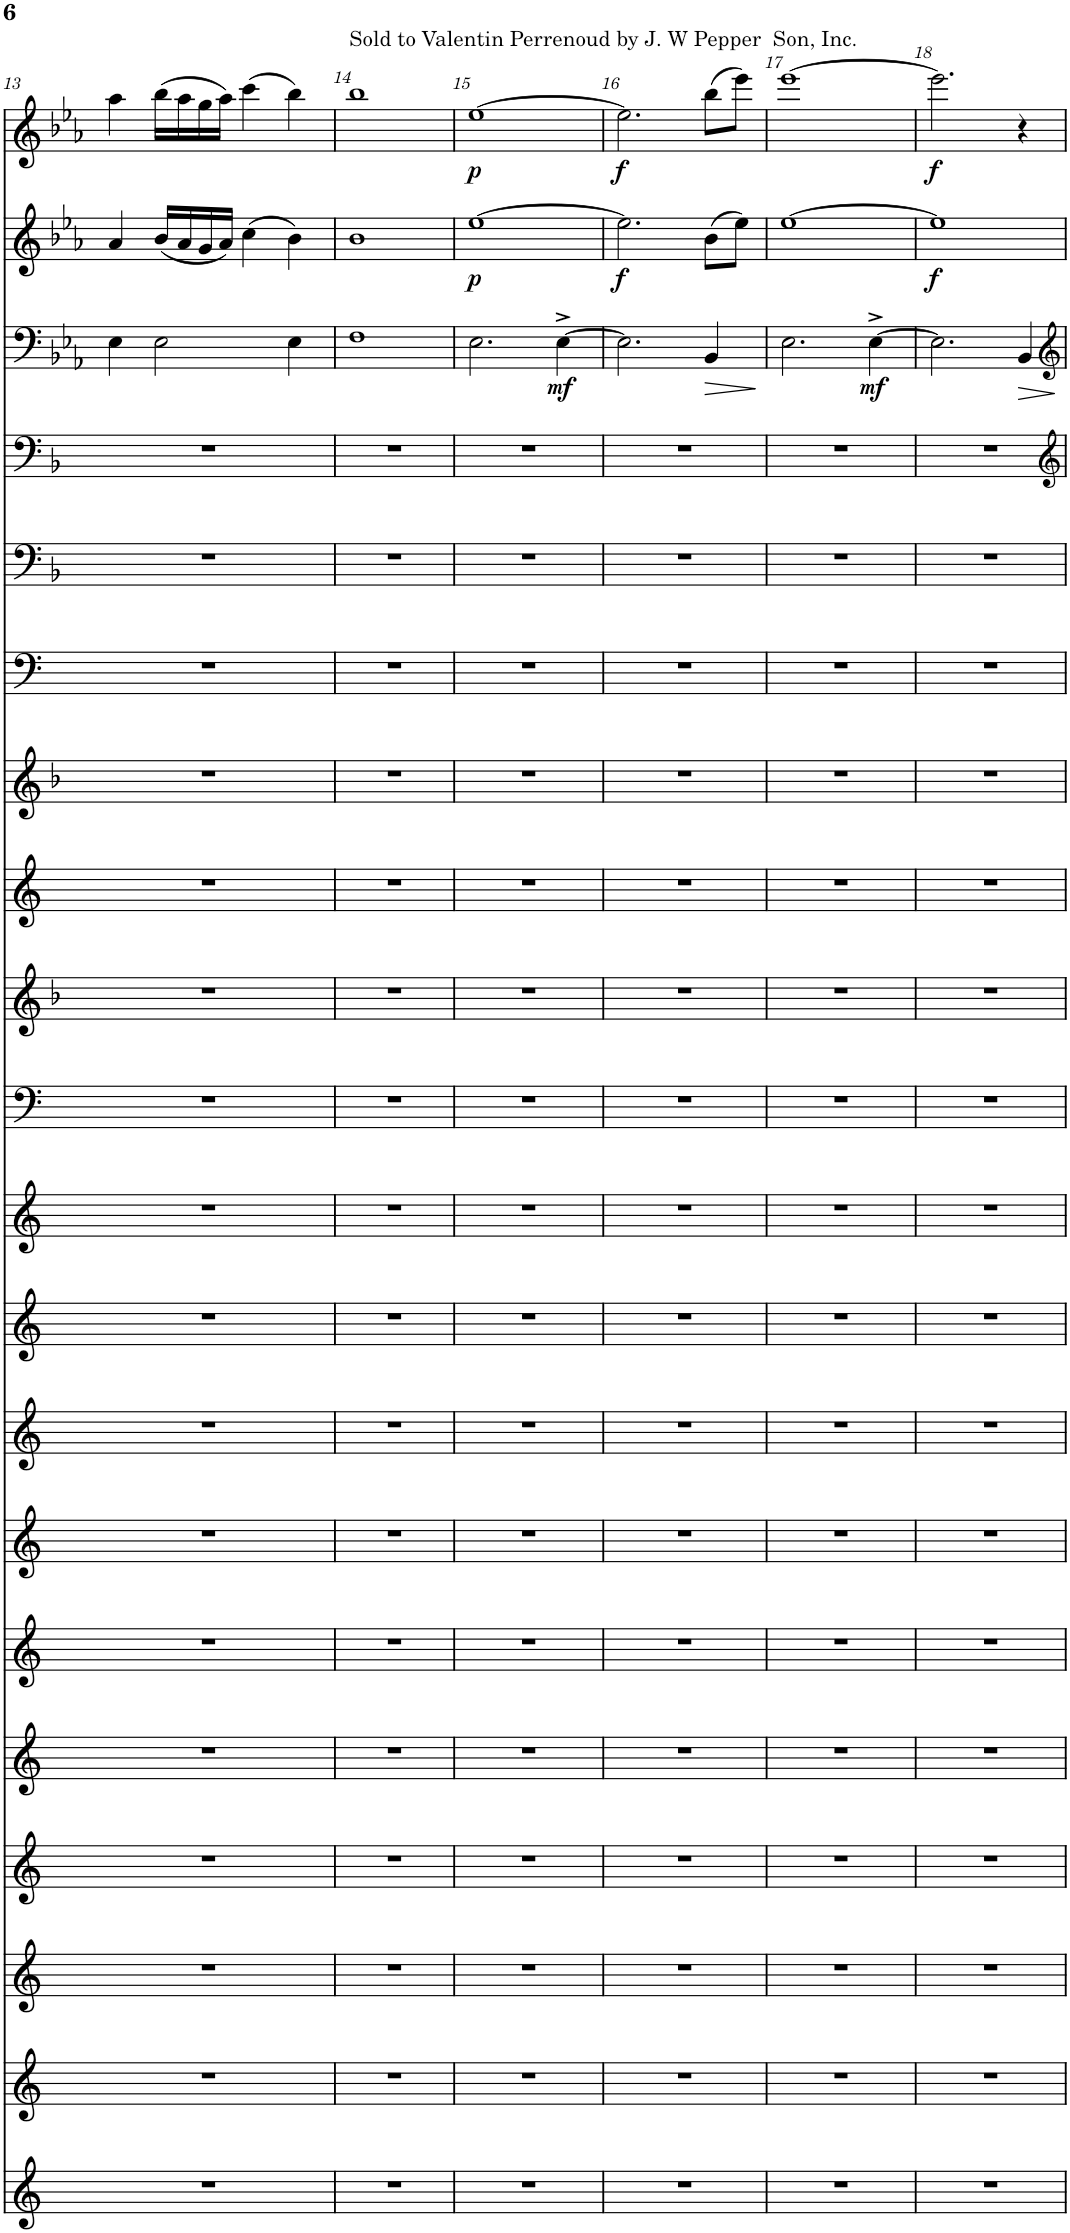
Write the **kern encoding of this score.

**kern	**kern	**kern	**kern	**kern	**kern	**kern	**kern	**kern	**kern	**kern	**kern	**kern	**kern	**kern	**kern	**kern	**kern	**dynam	**kern	**dynam	**kern	**dynam
*part20	*part19	*part18	*part17	*part16	*part15	*part14	*part13	*part12	*part11	*part10	*part9	*part8	*part7	*part6	*part5	*part4	*part3	*part3	*part2	*part2	*part1	*part1
*staff20	*staff19	*staff18	*staff17	*staff16	*staff15	*staff14	*staff13	*staff12	*staff11	*staff10	*staff9	*staff8	*staff7	*staff6	*staff5	*staff4	*staff3	*staff3	*staff2	*staff2	*staff1	*staff1
*I"part 19	*I"part 18	*I"part 17	*I"part 16	*I"part 15	*I"part 14	*I"part 13	*I"part 12	*I"part 11	*I"part 10	*I"part 9	*I"part 8	*I"part 7	*I"part 6	*I"part 5	*I"part 4	*I"part 3	*I"part 2	*	*I"part 1	*	*I"part 0	*
!!LO:PB:g=z
*clefG2	*clefG2	*clefG2	*clefG2	*clefG2	*clefG2	*clefG2	*clefG2	*clefG2	*clefG2	*clefF4	*clefG2	*clefX	*clefX	*clefF4	*clefF4	*clefF4	*clefF4	*	*clefG2	*	*clefG2	*
*	*	*Trd-2c-3	*Trd-2c-3	*	*	*	*Trd-3c-5	*Trd1c2	*Trd1c2	*Trd-2c-3	*Trd1c2	*Trd-2c-3	*Trd1c2	*Trd-2c-3	*Trd1c2	*Trd1c2	*	*	*	*	*	*
*k[]	*k[]	*k[]	*k[]	*k[]	*k[]	*k[]	*k[]	*k[]	*k[]	*k[]	*k[b-]	*k[]	*k[b-]	*k[]	*k[b-]	*k[b-]	*k[b-e-a-]	*	*k[b-e-a-]	*	*k[b-e-a-]	*
*M4/4	*M4/4	*M4/4	*M4/4	*M4/4	*M4/4	*M4/4	*M4/4	*M4/4	*M4/4	*M4/4	*M4/4	*M4/4	*M4/4	*M4/4	*M4/4	*M4/4	*M4/4	*	*M4/4	*	*M4/4	*
=13	=13	=13	=13	=13	=13	=13	=13	=13	=13	=13	=13	=13	=13	=13	=13	=13	=13	=13	=13	=13	=13	=13
1r	1r	1r	1r	1r	1r	1r	1r	1r	1r	1r	1r	1r	1r	1r	1r	1r	4E-\	.	4a-/	.	4aa-\	.
.	.	.	.	.	.	.	.	.	.	.	.	.	.	.	.	.	2E-\	.	(16b-/LL	.	(16bb-\LL	.
.	.	.	.	.	.	.	.	.	.	.	.	.	.	.	.	.	.	.	16a-/	.	16aa-\	.
.	.	.	.	.	.	.	.	.	.	.	.	.	.	.	.	.	.	.	16g/	.	16gg\	.
.	.	.	.	.	.	.	.	.	.	.	.	.	.	.	.	.	.	.	16a-/JJ)	.	16aa-\JJ)	.
.	.	.	.	.	.	.	.	.	.	.	.	.	.	.	.	.	.	.	(4cc\	.	(4ccc\	.
.	.	.	.	.	.	.	.	.	.	.	.	.	.	.	.	.	4E-\	.	4b-\)	.	4bb-\)	.
=14	=14	=14	=14	=14	=14	=14	=14	=14	=14	=14	=14	=14	=14	=14	=14	=14	=14	=14	=14	=14	=14	=14
!	!	!	!	!	!	!	!	!	!	!	!	!	!	!	!	!	!	!	!	!	!LO:TX:a:t=Sold to Valentin Perrenoud by J. W Pepper  Son, Inc.	!
1r	1r	1r	1r	1r	1r	1r	1r	1r	1r	1r	1r	1r	1r	1r	1r	1r	1F	.	1b-	.	1bb-	.
=15	=15	=15	=15	=15	=15	=15	=15	=15	=15	=15	=15	=15	=15	=15	=15	=15	=15	=15	=15	=15	=15	=15
!	!	!	!	!	!	!	!	!	!	!	!	!	!	!	!	!	!	!	!	!LO:DY:b	!	!LO:DY:b
1r	1r	1r	1r	1r	1r	1r	1r	1r	1r	1r	1r	1r	1r	1r	1r	1r	2.E-\	.	[1ee-	p	[1ee-	p
!	!	!	!	!	!	!	!	!	!	!	!	!	!	!	!	!	!	!LO:DY:b	!	!	!	!
.	.	.	.	.	.	.	.	.	.	.	.	.	.	.	.	.	[4E-^\	mf	.	.	.	.
=16	=16	=16	=16	=16	=16	=16	=16	=16	=16	=16	=16	=16	=16	=16	=16	=16	=16	=16	=16	=16	=16	=16
!	!	!	!	!	!	!	!	!	!	!	!	!	!	!	!	!	!	!	!	!LO:DY:b	!	!LO:DY:b
1r	1r	1r	1r	1r	1r	1r	1r	1r	1r	1r	1r	1r	1r	1r	1r	1r	2.E-\]	.	2.ee-\]	f	2.ee-\]	f
!	!	!	!	!	!	!	!	!	!	!	!	!	!	!	!	!	!	!LO:HP:b	!	!	!	!
.	.	.	.	.	.	.	.	.	.	.	.	.	.	.	.	.	4BB-/	>	(8b-\L	.	(8bb-\L	.
.	.	.	.	.	.	.	.	.	.	.	.	.	.	.	.	.	.	.	8ee-\J)	.	8eee-\J)	.
.	.	.	.	.	.	.	.	.	.	.	.	.	.	.	.	.	.	]	.	.	.	.
=17	=17	=17	=17	=17	=17	=17	=17	=17	=17	=17	=17	=17	=17	=17	=17	=17	=17	=17	=17	=17	=17	=17
1r	1r	1r	1r	1r	1r	1r	1r	1r	1r	1r	1r	1r	1r	1r	1r	1r	2.E-\	.	[1ee-	.	[1eee-	.
!	!	!	!	!	!	!	!	!	!	!	!	!	!	!	!	!	!	!LO:DY:b	!	!	!	!
.	.	.	.	.	.	.	.	.	.	.	.	.	.	.	.	.	[4E-^\	mf	.	.	.	.
=18	=18	=18	=18	=18	=18	=18	=18	=18	=18	=18	=18	=18	=18	=18	=18	=18	=18	=18	=18	=18	=18	=18
!	!	!	!	!	!	!	!	!	!	!	!	!	!	!	!	!	!	!	!	!LO:DY:b	!	!LO:DY:b
1r	1r	1r	1r	1r	1r	1r	1r	1r	1r	1r	1r	1r	1r	1r	1r	1r	2.E-\]	.	1ee-]	f	2.eee-\]	f
!	!	!	!	!	!	!	!	!	!	!	!	!	!	!	!	!	!	!LO:HP:b	!	!	!	!
.	.	.	.	.	.	.	.	.	.	.	.	.	.	.	.	.	4BB-/	>	.	.	4r	.
.	.	.	.	.	.	.	.	.	.	.	.	.	.	.	.	.	.	]	.	.	.	.
=	=	=	=	=	=	=	=	=	=	=	=	=	=	=	=	=	=	=	=	=	=	=
*-	*-	*-	*-	*-	*-	*-	*-	*-	*-	*-	*-	*-	*-	*-	*-	*-	*-	*-	*-	*-	*-	*-
